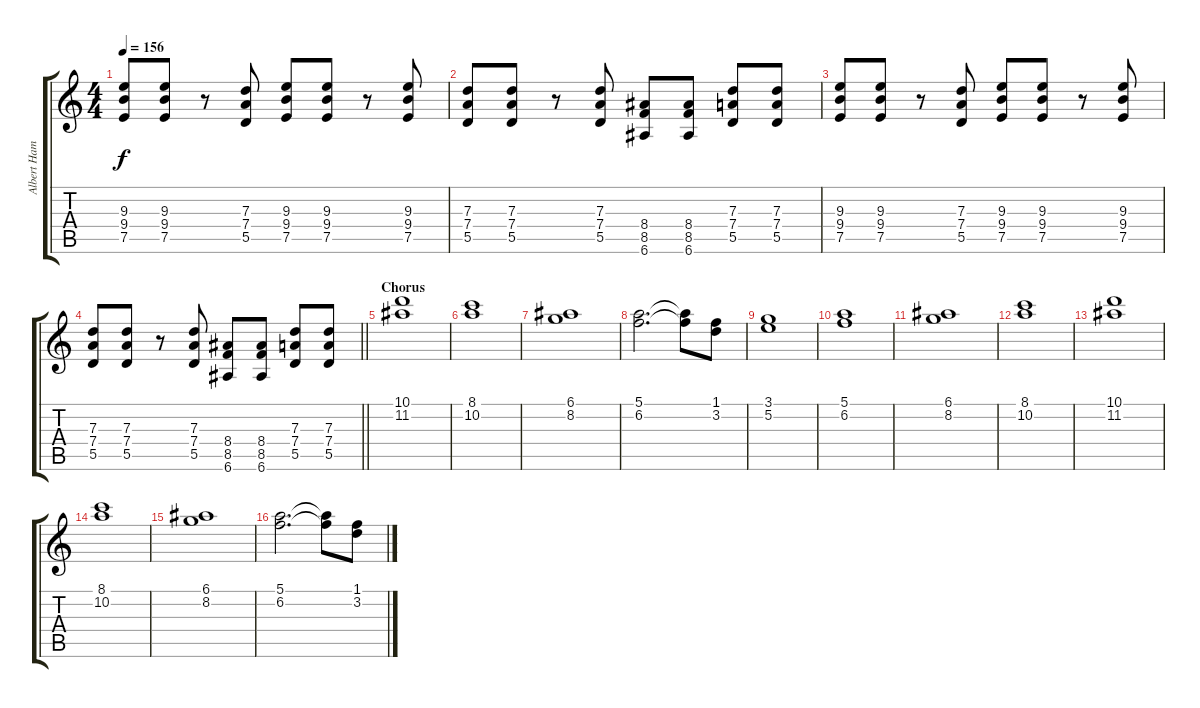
\track ("Albert Hammond Jr" "Albert Ham") {instrument overdrivenguitar}
\staff {score tabs}
\tuning (E4 B3 G3 D3 A2 E2) {hide}
\ts (4 4)
\tempo 156
\clef g2
\ks c
(9.3 9.4 7.5).8{dy f} (9.3 9.4 7.5).8 r.8 (7.3 7.4 5.5).8 (9.3 9.4 7.5).8 (9.3 9.4 7.5).8 r.8 (9.3 9.4 7.5).8 |
(7.3 7.4 5.5).8 (7.3 7.4 5.5).8 r.8 (7.3 7.4 5.5).8 (8.4 8.5 6.6).8 (8.4 8.5 6.6).8 (7.3 7.4 5.5).8 (7.3 7.4 5.5).8 |
(9.3 9.4 7.5).8 (9.3 9.4 7.5).8 r.8 (7.3 7.4 5.5).8 (9.3 9.4 7.5).8 (9.3 9.4 7.5).8 r.8 (9.3 9.4 7.5).8 |
\barLineRight lightlight
(7.3 7.4 5.5).8 (7.3 7.4 5.5).8 r.8 (7.3 7.4 5.5).8 (8.4 8.5 6.6).8 (8.4 8.5 6.6).8 (7.3 7.4 5.5).8 (7.3 7.4 5.5).8 |
\section ("" "Chorus")
(10.1 11.2).1{volume 10} |
(8.1 10.2).1 |
(6.1 8.2).1 |
(5.1 6.2).2{d} (5.1{t} 6.2{t}).8 (1.1 3.2).8 |
(3.1 5.2).1 |
(5.1 6.2).1 |
(6.1 8.2).1 |
(8.1 10.2).1 |
(10.1 11.2).1{volume 10} |
(8.1 10.2).1 |
(6.1 8.2).1 |
(5.1 6.2).2{d} (5.1{t} 6.2{t}).8 (1.1 3.2).8
